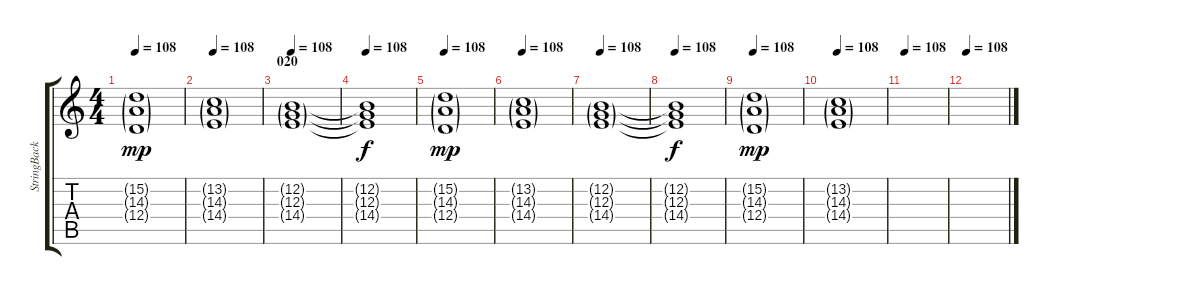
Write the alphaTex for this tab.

\track ("StringBack" "StringBack") {instrument synthstrings1}
\staff {score tabs}
\tuning (E4 B3 G3 D3 A2 E2) {hide}
\ts (4 4)
\tempo 108
\clef g2
\ks c
(15.2{g} 14.3{g} 12.4{g}).1{dy mp} |
\tempo 108
(13.2{g} 14.3{g} 14.4{g}).1 |
\section ("" "020")
\tempo 108
(12.2{g} 12.3{g} 14.4{g}).1 |
\tempo 108
(12.2{t} 12.3{t} 14.4{t}).1{dy f} |
\tempo 108
(15.2{g} 14.3{g} 12.4{g}).1{dy mp} |
\tempo 108
(13.2{g} 14.3{g} 14.4{g}).1 |
\tempo 108
(12.2{g} 12.3{g} 14.4{g}).1 |
\tempo 108
(12.2{t} 12.3{t} 14.4{t}).1{dy f} |
\tempo 108
(15.2{g} 14.3{g} 12.4{g}).1{dy mp} |
\tempo 108
(13.2{g} 14.3{g} 14.4{g}).1 |
\tempo 108
|
\tempo 108
